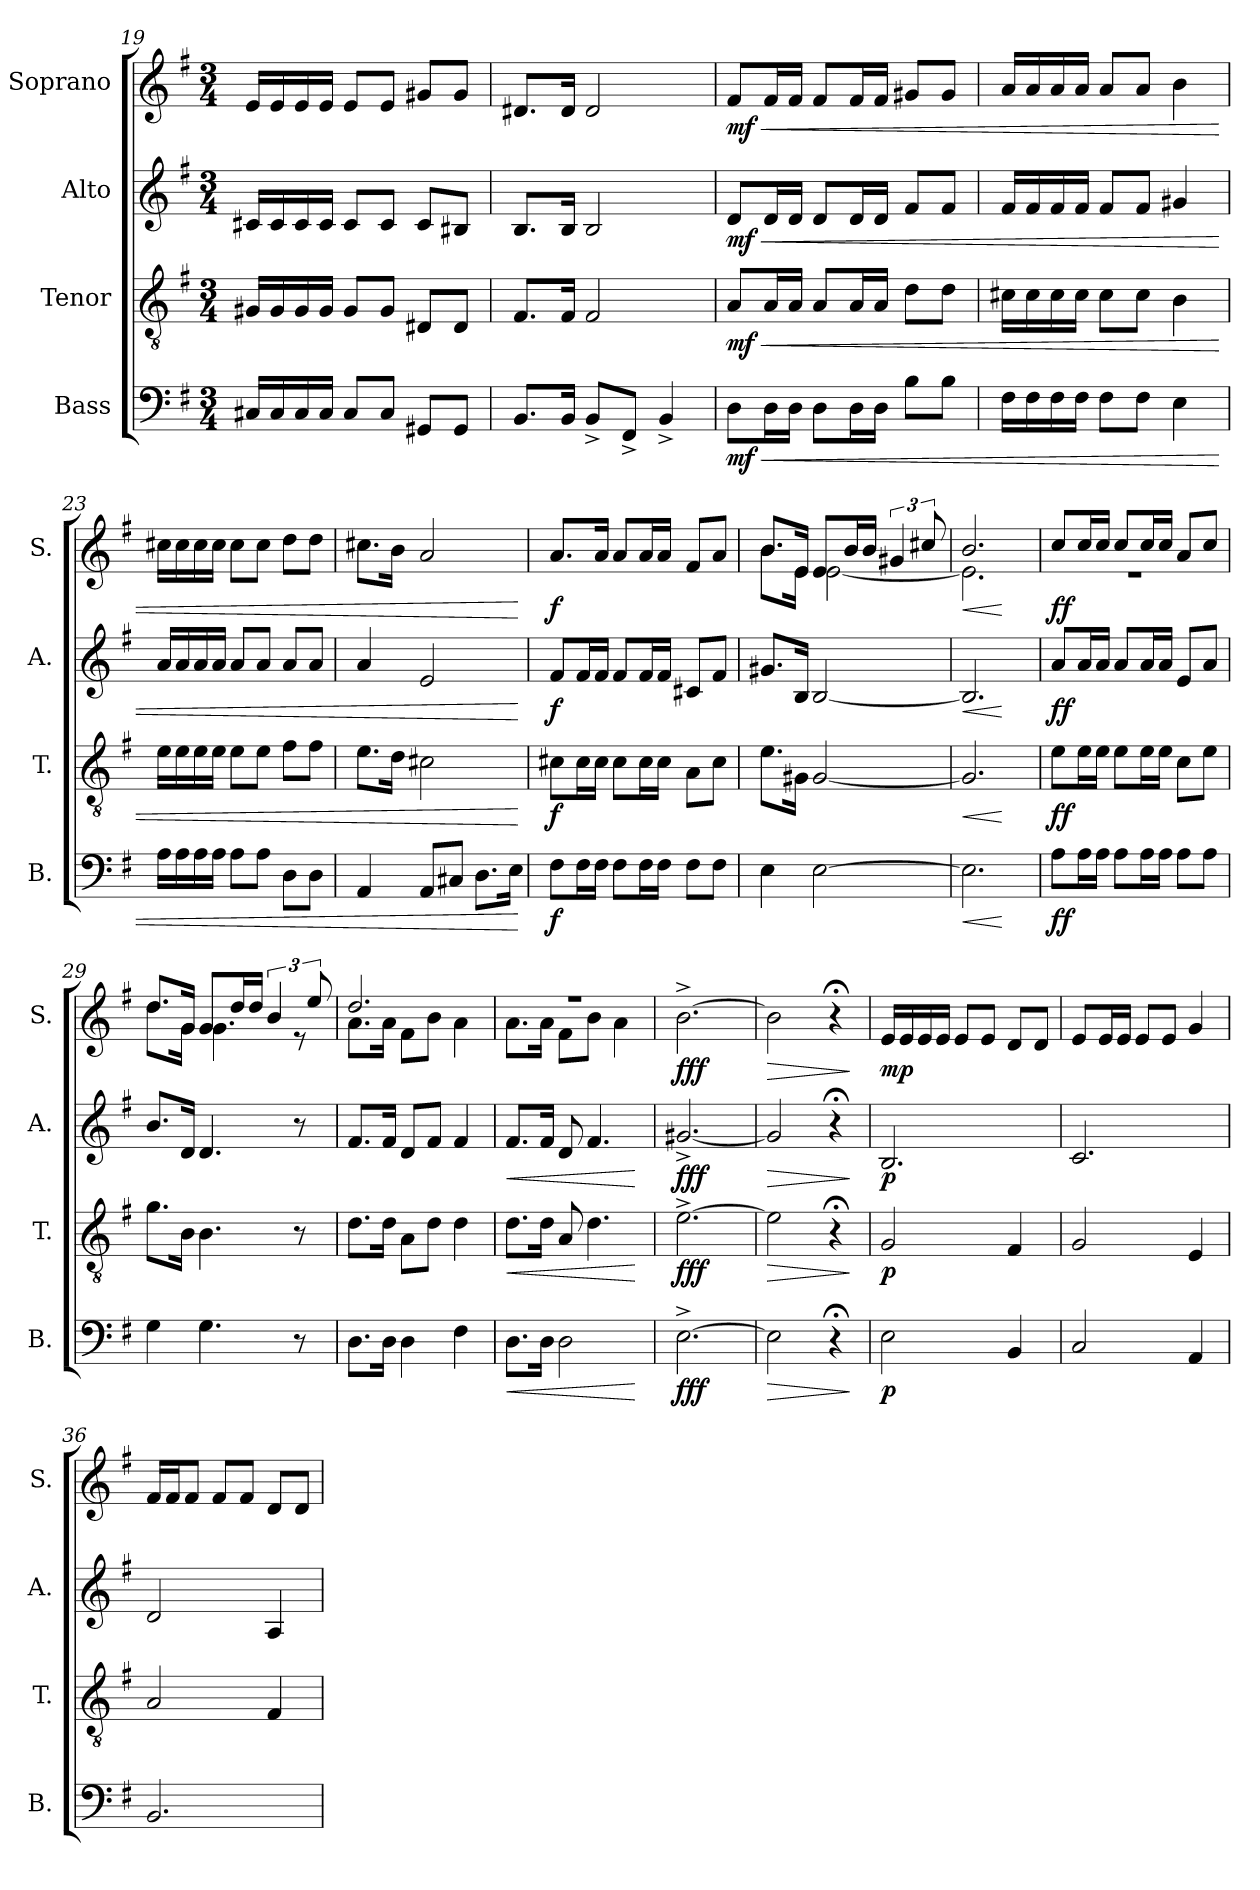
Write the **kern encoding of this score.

**kern	**dynam	**kern	**dynam	**kern	**dynam	**kern	**dynam
*part4	*part4	*part3	*part3	*part2	*part2	*part1	*part1
*staff4	*staff4	*staff3	*staff3	*staff2	*staff2	*staff1	*staff1
*I"Bass	*	*I"Tenor	*	*I"Alto	*	*I"Soprano	*
*I'B.	*	*I'T.	*	*I'A.	*	*I'S.	*
*clefF4	*	*clefGv2	*	*clefG2	*	*clefG2	*
*k[f#]	*	*k[f#]	*	*k[f#]	*	*k[f#]	*
*M3/4	*	*M3/4	*	*M3/4	*	*M3/4	*
=19	=19	=19	=19	=19	=19	=19	=19
16C#X/LL	.	16G#X/LL	.	16c#X/LL	.	16e/LL	.
16C#/	.	16G#/	.	16c#/	.	16e/	.
16C#/	.	16G#/	.	16c#/	.	16e/	.
16C#/JJ	.	16G#/JJ	.	16c#/JJ	.	16e/JJ	.
8C#/L	.	8G#/L	.	8c#/L	.	8e/L	.
8C#/J	.	8G#/J	.	8c#/J	.	8e/J	.
8GG#X/L	.	8D#X/L	.	8c#/L	.	8g#X/L	.
8GG#/J	.	8D#/J	.	8B#X/J	.	8g#/J	.
=20	=20	=20	=20	=20	=20	=20	=20
8.BB/L	.	8.F#/L	.	8.B/L	.	8.d#X/L	.
16BB/Jk	.	16F#/Jk	.	16B/Jk	.	16d#/Jk	.
8BB^/L	.	2F#/	.	2B/	.	2d#/	.
8FF#^/J	.	.	.	.	.	.	.
4BB^/	.	.	.	.	.	.	.
!!LO:LB:g=z
=21	=21	=21	=21	=21	=21	=21	=21
!	!LO:HP:b	!	!LO:HP:b	!	!LO:HP:b	!	!LO:HP:b
!	!LO:DY:n=1:b	!	!LO:DY:n=1:b	!	!LO:DY:n=1:b	!	!LO:DY:n=1:b
8D\L	< mf	8A/L	< mf	8d/L	< mf	8f#/L	< mf
16D\L	.	16A/L	.	16d/L	.	16f#/L	.
16D\JJ	.	16A/JJ	.	16d/JJ	.	16f#/JJ	.
8D\L	.	8A/L	.	8d/L	.	8f#/L	.
16D\L	.	16A/L	.	16d/L	.	16f#/L	.
16D\JJ	.	16A/JJ	.	16d/JJ	.	16f#/JJ	.
8B\L	.	8d\L	.	8f#/L	.	8g#X/L	.
8B\J	.	8d\J	.	8f#/J	.	8g#/J	.
=22	=22	=22	=22	=22	=22	=22	=22
16F#\LL	.	16c#X\LL	.	16f#/LL	.	16a/LL	.
16F#\	.	16c#\	.	16f#/	.	16a/	.
16F#\	.	16c#\	.	16f#/	.	16a/	.
16F#\JJ	.	16c#\JJ	.	16f#/JJ	.	16a/JJ	.
8F#\L	.	8c#\L	.	8f#/L	.	8a/L	.
8F#\J	.	8c#\J	.	8f#/J	.	8a/J	.
4E\	.	4B\	.	4g#X/	.	4b\	.
=23	=23	=23	=23	=23	=23	=23	=23
16A\LL	.	16e\LL	.	16a/LL	.	16cc#X\LL	.
16A\	.	16e\	.	16a/	.	16cc#\	.
16A\	.	16e\	.	16a/	.	16cc#\	.
16A\JJ	.	16e\JJ	.	16a/JJ	.	16cc#\JJ	.
8A\L	.	8e\L	.	8a/L	.	8cc#\L	.
8A\J	.	8e\J	.	8a/J	.	8cc#\J	.
8D\L	.	8f#\L	.	8a/L	.	8dd\L	.
8D\J	.	8f#\J	.	8a/J	.	8dd\J	.
=24	=24	=24	=24	=24	=24	=24	=24
4AA/	.	8.e\L	.	4a/	.	8.cc#X\L	.
.	.	16d\Jk	.	.	.	16b\Jk	.
8AA/L	.	2c#X\	.	2e/	.	2a/	.
8C#X/J	.	.	.	.	.	.	.
8.D\L	.	.	.	.	.	.	.
16E\Jk	.	.	.	.	.	.	.
.	[	.	[	.	[	.	[
!!LO:PB:g=z
=25	=25	=25	=25	=25	=25	=25	=25
!	!LO:DY:b	!	!LO:DY:b	!	!LO:DY:b	!	!LO:DY:b
8F#\L	f	8c#X\L	f	8f#/L	f	8.a/L	f
16F#\L	.	16c#\L	.	16f#/L	.	.	.
16F#\JJ	.	16c#\JJ	.	16f#/JJ	.	16a/Jk	.
8F#\L	.	8c#\L	.	8f#/L	.	8a/L	.
16F#\L	.	16c#\L	.	16f#/L	.	16a/L	.
16F#\JJ	.	16c#\JJ	.	16f#/JJ	.	16a/JJ	.
8F#\L	.	8A\L	.	8c#X/L	.	8f#/L	.
8F#\J	.	8c#\J	.	8f#/J	.	8a/J	.
=26	=26	=26	=26	=26	=26	=26	=26
*	*	*	*	*	*	*^	*
4E\	.	8.e\L	.	8.g#X/L	.	8.b/L	8.b\L	.
.	.	16G#X\Jk	.	16B/Jk	.	16e/Jk	16e\Jk	.
[2E\	.	[2G#/	.	[2B/	.	8e/L	[2e\	.
.	.	.	.	.	.	16b/L	.	.
.	.	.	.	.	.	16b/JJ	.	.
.	.	.	.	.	.	6g#X/	.	.
.	.	.	.	.	.	12cc#X/	.	.
=27	=27	=27	=27	=27	=27	=27	=27	=27
!	!LO:HP:b	!	!LO:HP:b	!	!LO:HP:b	!	!	!LO:HP:b
2.E\]	<	2.G#/]	<	2.B/]	<	2.b/	2.e\]	<
*	*	*	*	*	*	*v	*v	*
.	[	.	[	.	[	.	[
=28	=28	=28	=28	=28	=28	=28	=28
*	*	*	*	*	*	*^	*
!	!LO:DY:b	!	!LO:DY:b	!	!LO:DY:b	!	!	!LO:DY:b
8A\L	ff	8e\L	ff	8a/L	ff	8cc/L	2.r	ff
16A\L	.	16e\L	.	16a/L	.	16cc/L	.	.
16A\JJ	.	16e\JJ	.	16a/JJ	.	16cc/JJ	.	.
8A\L	.	8e\L	.	8a/L	.	8cc/L	.	.
16A\L	.	16e\L	.	16a/L	.	16cc/L	.	.
16A\JJ	.	16e\JJ	.	16a/JJ	.	16cc/JJ	.	.
8A\L	.	8c\L	.	8e/L	.	8a/L	.	.
8A\J	.	8e\J	.	8a/J	.	8cc/J	.	.
!!LO:LB:g=z	!!
=29	=29	=29	=29	=29	=29	=29	=29	=29
4G\	.	8.g\L	.	8.b/L	.	8.dd/L	8.dd\L	.
.	.	16B\Jk	.	16d/Jk	.	16g/Jk	16g\Jk	.
4.G\	.	4.B\	.	4.d/	.	8g/L	4.g\	.
.	.	.	.	.	.	16dd/L	.	.
.	.	.	.	.	.	16dd/JJ	.	.
.	.	.	.	.	.	6b/	.	.
8r	.	8r	.	8r	.	.	8r	.
.	.	.	.	.	.	12ee/	.	.
=30	=30	=30	=30	=30	=30	=30	=30	=30
8.D\L	.	8.d\L	.	8.f#/L	.	2.dd/	8.a\L	.
16D\Jk	.	16d\Jk	.	16f#/Jk	.	.	16a\Jk	.
4D\	.	8A\L	.	8d/L	.	.	8f#\L	.
.	.	8d\J	.	8f#/J	.	.	8b\J	.
4F#\	.	4d\	.	4f#/	.	.	4a\	.
=31	=31	=31	=31	=31	=31	=31	=31	=31
!	!LO:HP:b	!	!LO:HP:b	!	!LO:HP:b	!	!	!
8.D\L	<	8.d\L	<	8.f#/L	<	2.r	8.a\L	.
16D\Jk	.	16d\Jk	.	16f#/Jk	.	.	16a\Jk	.
2D\	.	8A/	.	8d/	.	.	8f#\L	.
.	.	4.d\	.	4.f#/	.	.	8b\J	.
.	.	.	.	.	.	.	4a\	.
*	*	*	*	*	*	*v	*v	*
.	[	.	[	.	[	.	.
=32	=32	=32	=32	=32	=32	=32	=32
!	!LO:DY:b	!	!LO:DY:b	!	!LO:DY:b	!	!LO:DY:b
[2.E^\	fff	[2.e^\	fff	[2.g#X^/	fff	[2.b^\	fff
!!LO:LB:g=z
=33	=33	=33	=33	=33	=33	=33	=33
!	!LO:HP:b	!	!LO:HP:b	!	!LO:HP:b	!	!LO:HP:b
2E\]	>	2e\]	>	2g#/]	>	2b\]	>
4r;<	.	4r;<	.	4r;<	.	4r;<	.
.	]	.	]	.	]	.	]
=34	=34	=34	=34	=34	=34	=34	=34
!	!LO:DY:b	!	!LO:DY:b	!	!LO:DY:b	!	!LO:DY:b
2E\	p	2G/	p	2.B/	p	16e/LL	mp
.	.	.	.	.	.	16e/	.
.	.	.	.	.	.	16e/	.
.	.	.	.	.	.	16e/JJ	.
.	.	.	.	.	.	8e/L	.
.	.	.	.	.	.	8e/J	.
4BB/	.	4F#/	.	.	.	8d/L	.
.	.	.	.	.	.	8d/J	.
=35	=35	=35	=35	=35	=35	=35	=35
2C/	.	2G/	.	2.c/	.	8e/L	.
.	.	.	.	.	.	16e/L	.
.	.	.	.	.	.	16e/JJ	.
.	.	.	.	.	.	8e/L	.
.	.	.	.	.	.	8e/J	.
4AA/	.	4E/	.	.	.	4g/	.
=36	=36	=36	=36	=36	=36	=36	=36
2.BB/	.	2A/	.	2d/	.	16f#/LL	.
.	.	.	.	.	.	16f#/J	.
.	.	.	.	.	.	8f#/J	.
.	.	.	.	.	.	8f#/L	.
.	.	.	.	.	.	8f#/J	.
.	.	4F#/	.	4A/	.	8d/L	.
.	.	.	.	.	.	8d/J	.
=	=	=	=	=	=	=	=
*-	*-	*-	*-	*-	*-	*-	*-
